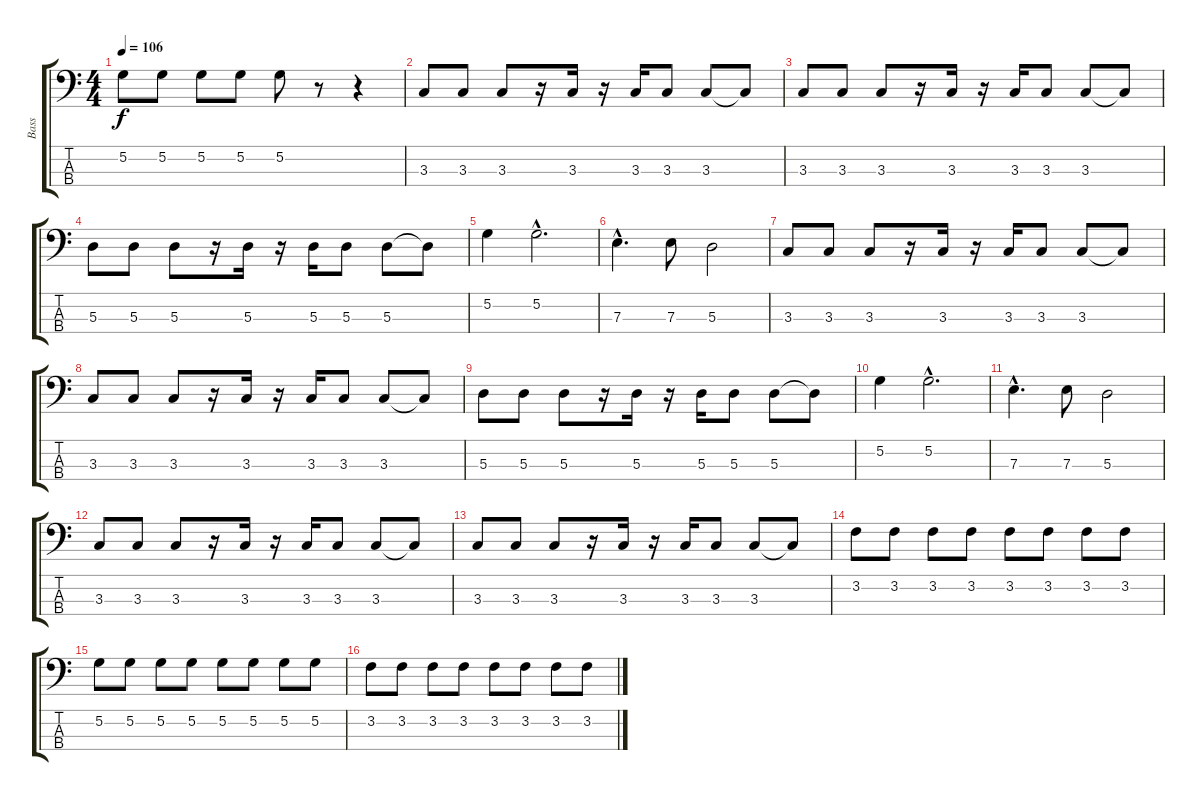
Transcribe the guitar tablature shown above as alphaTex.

\track ("Bass" "Bass") {instrument electricbassfinger}
\staff {score tabs}
\tuning (G2 D2 A1 E1) {hide}
\ts (4 4)
\tempo 106
\clef f4
\ks c
5.2.8{dy f} 5.2.8 5.2.8 5.2.8 5.2.8 r.8 r.4 |
3.3.8 3.3.8 3.3.8 r.16 3.3.16 r.16 3.3.16 3.3.8 3.3.8 3.3{t}.8 |
3.3.8 3.3.8 3.3.8 r.16 3.3.16 r.16 3.3.16 3.3.8 3.3.8 3.3{t}.8 |
5.3.8 5.3.8 5.3.8 r.16 5.3.16 r.16 5.3.16 5.3.8 5.3.8 5.3{t}.8 |
5.2.4 5.2{hac}.2{d} |
7.3{hac}.4{d} 7.3.8 5.3.2 |
3.3.8 3.3.8 3.3.8 r.16 3.3.16 r.16 3.3.16 3.3.8 3.3.8 3.3{t}.8 |
3.3.8 3.3.8 3.3.8 r.16 3.3.16 r.16 3.3.16 3.3.8 3.3.8 3.3{t}.8 |
5.3.8 5.3.8 5.3.8 r.16 5.3.16 r.16 5.3.16 5.3.8 5.3.8 5.3{t}.8 |
5.2.4 5.2{hac}.2{d} |
7.3{hac}.4{d} 7.3.8 5.3.2 |
3.3.8 3.3.8 3.3.8 r.16 3.3.16 r.16 3.3.16 3.3.8 3.3.8 3.3{t}.8 |
3.3.8 3.3.8 3.3.8 r.16 3.3.16 r.16 3.3.16 3.3.8 3.3.8 3.3{t}.8 |
3.2.8 3.2.8 3.2.8 3.2.8 3.2.8 3.2.8 3.2.8 3.2.8 |
5.2.8 5.2.8 5.2.8 5.2.8 5.2.8 5.2.8 5.2.8 5.2.8 |
3.2.8 3.2.8 3.2.8 3.2.8 3.2.8 3.2.8 3.2.8 3.2.8
